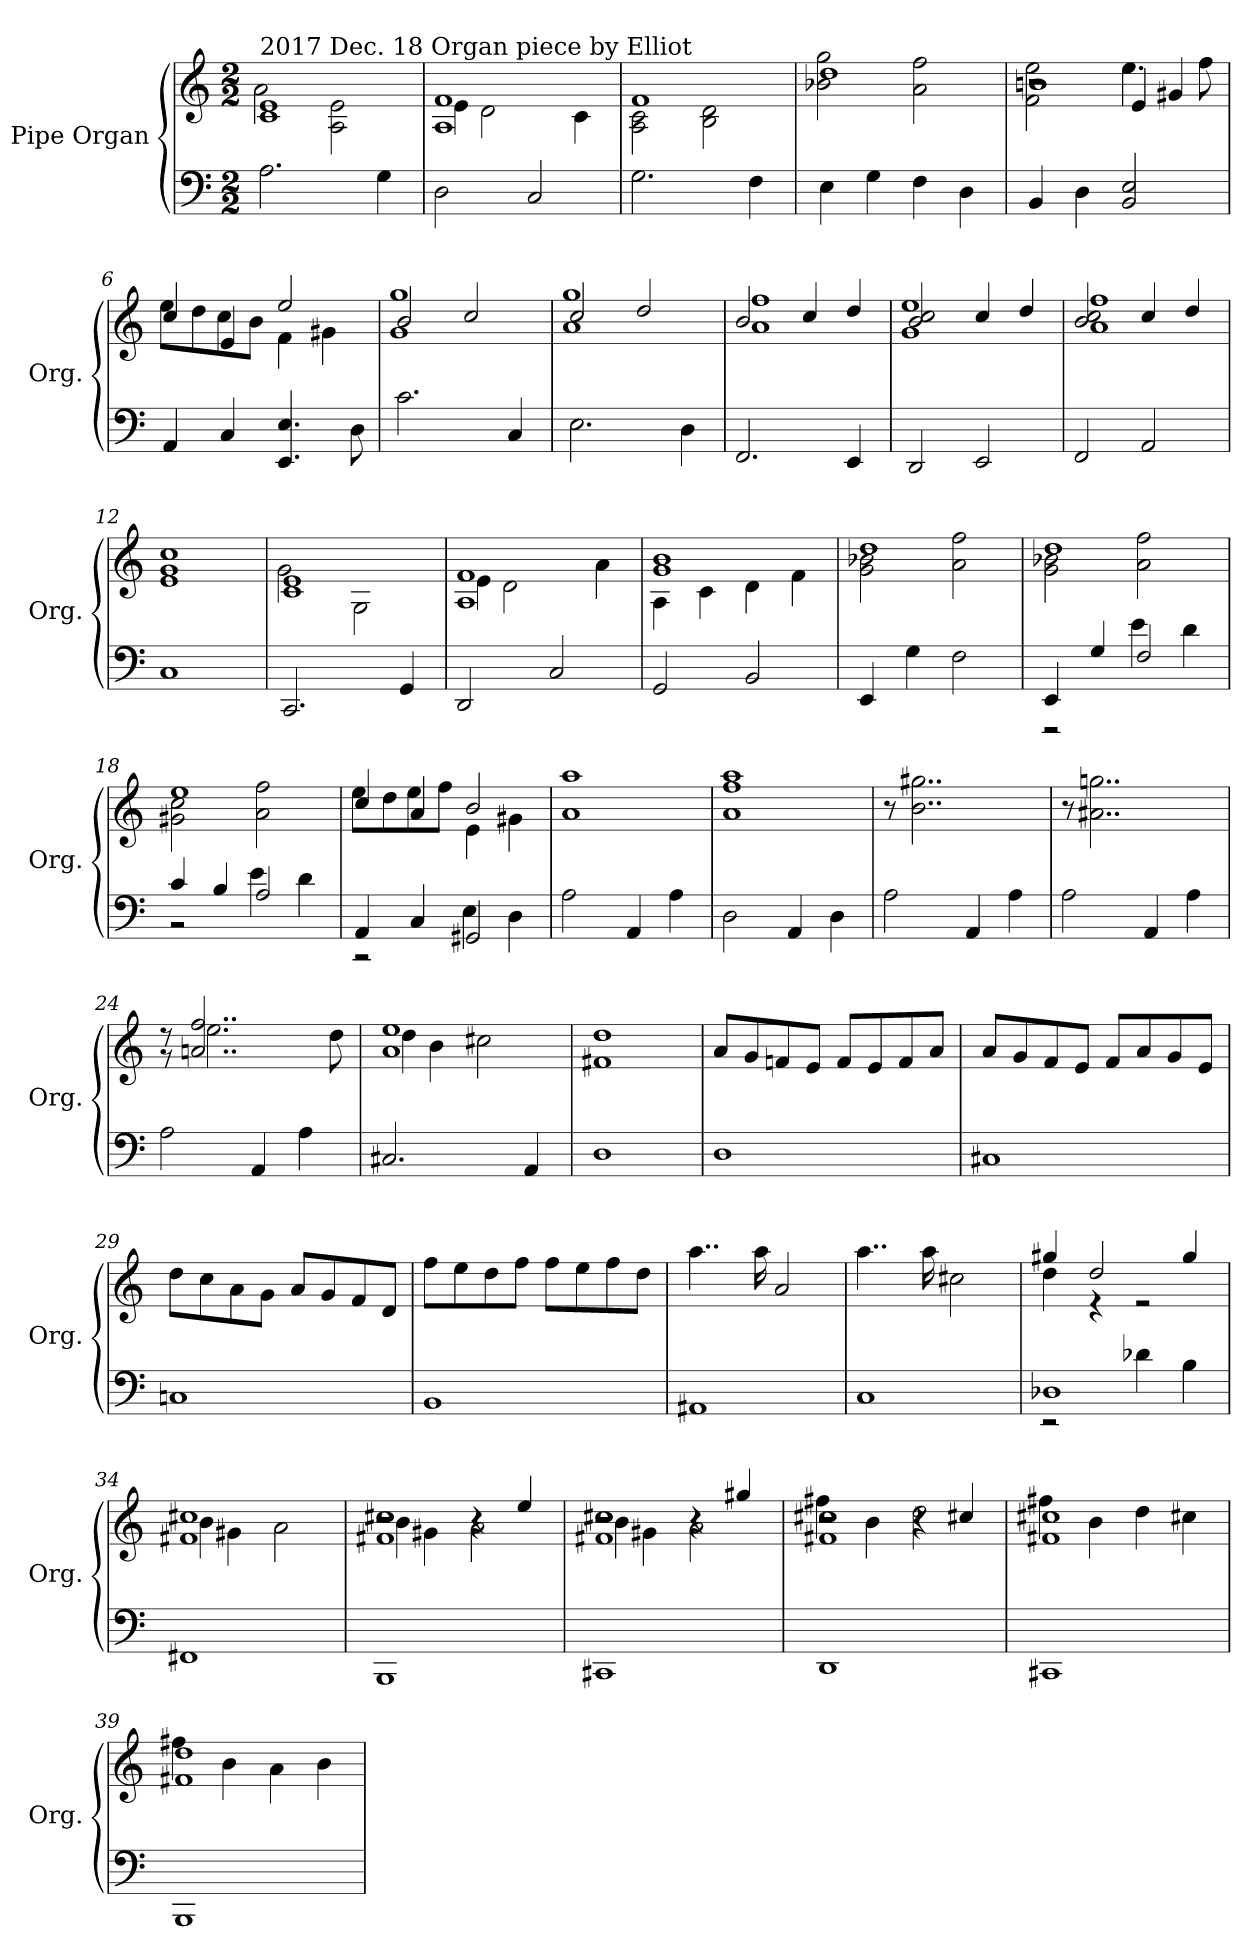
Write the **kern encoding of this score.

**kern	**kern
*part1	*part1
*staff2	*staff1
*I"Pipe Organ	*
*I'Org.	*
!!LO:PB:g=z
*clefF4	*clefG2
*k[]	*k[]
*C:	*C:
*M2/2	*M2/2
=1	=1
*	*^
!	!LO:TX:a:t=2017 Dec. 18 Organ piece by Elliot	!
2.Ai\	1ci 1ei	2ai\
.	.	2Ai\ 2ei
4Gi\	.	.
=2	=2	=2
2Di\	1Ai 1fi	4ei\
.	.	2di\
2Ci/	.	.
.	.	4ci\
=3	=3	=3
2.Gi\	1fi	2Ai\ 2ci
.	.	2Bi\ 2di
4Fi\	.	.
=4	=4	=4
4Ei\	1ddi	2b-Xi\ 2ggi
4Gi\	.	.
4Fi\	.	2ai\ 2ffi
4Di\	.	.
=5	=5	=5
*	*	*^
4BBi/	1bni	2fi\ 2eei	2r
4Di\	.	.	.
2BBi/ 2Ei	.	4.eei\	4ei/
.	.	.	4g#Xi/
.	.	8ffi\	.
*	*	*v	*v
!!LO:LB:g=z
=6	=6	=6
4AAi/	4cci/	8eei\L
.	.	8ddi\
4Ci/	4ei/	8cci\
.	.	8bi\J
4.EEi/ 4.Ei	2eei/	4fi\
.	.	4g#Xi\
8Di\	.	.
=7	=7	=7
2.ci\	2bi/	1gi 1ggi
.	2cci/	.
4Ci/	.	.
=8	=8	=8
2.Ei\	2cci/	1ai 1ggi
.	2ddi/	.
4Di\	.	.
=9	=9	=9
2.FFi/	2bi/	1ai 1ffi
.	4cci/	.
4EEi/	4ddi/	.
=10	=10	=10
2DDi/	2bi/ 2cci	1gi 1eei
2EEi/	4cci/	.
.	4ddi/	.
=11	=11	=11
2FFi/	2bi/ 2cci	1ai 1ffi
2AAi/	4cci/	.
.	4ddi/	.
*	*v	*v
!!LO:LB:g=z
=12	=12
1Ci	1ei 1gi 1cci
=13	=13
*	*^
2.CCi/	1ci 1ei	2gi\
.	.	2Gi\
4GGi/	.	.
=14	=14	=14
2DDi/	1Ai 1fi	4ei\
.	.	2di\
2Ci/	.	.
.	.	4ai\
=15	=15	=15
2GGi/	1gi 1bi	4Ai\
.	.	4ci\
2BBi/	.	4di\
.	.	4fi\
=16	=16	=16
4EEi/	1ddi	2gi\ 2b-Xi
4Gi\	.	.
2Fi\	.	2ai\ 2ffi
=17	=17	=17
*^	*	*
4EEi/	2r	1ddi	2gi\ 2b-Xi
4Gi/	.	.	.
2Fi/	4ei\	.	2ai\ 2ffi
.	4di\	.	.
!!LO:LB:g=z	!!
=18	=18	=18	=18
4ci/	2r	1eei	2g#Xi\ 2cci
4Bi/	.	.	.
2Ai/	4ei\	.	2ai\ 2ffi
.	4di\	.	.
=19	=19	=19	=19
4AAi/	2r	4cci/	8eei\L
.	.	.	8ddi\
4Ci/	.	4ai/	8eei\
.	.	.	8ffi\J
2GG#Xi/	4Ei\	2bi/	4ei\
.	4Di\	.	4g#Xi\
*v	*v	*	*
*	*v	*v
=20	=20
2Ai\	1ai 1aai
4AAi/	.
4Ai\	.
=21	=21
2Di\	1ai 1ffi 1aai
4AAi/	.
4Di\	.
=22	=22
2Ai\	8r
.	2..bi\ 2..gg#Xi
4AAi/	.
4Ai\	.
=23	=23
2Ai\	8r
.	2..a#Xi\ 2..ggni
4AAi/	.
4Ai\	.
!!LO:LB:g=z
=24	=24
*	*^
2Ai\	8r	8r
.	2..ani/ 2..ffi	2.eei\
4AAi/	.	.
4Ai\	.	.
.	.	8ddi\
=25	=25	=25
2.C#Xi/	1ai 1eei	4ddi\
.	.	4bi\
.	.	2cc#Xi\
4AAi/	.	.
*	*v	*v
=26	=26
1Di	1f#Xi 1ddi
=27	=27
1Di	8ai/L
.	8gi/
.	8fni/
.	8ei/J
.	8fi/L
.	8ei/
.	8fi/
.	8ai/J
=28	=28
1C#Xi	8ai/L
.	8gi/
.	8fi/
.	8ei/J
.	8fi/L
.	8ai/
.	8gi/
.	8ei/J
!!LO:LB:g=z
=29	=29
1Cni	8ddi\L
.	8cci\
.	8ai\
.	8gi\J
.	8ai/L
.	8gi/
.	8fi/
.	8di/J
=30	=30
1BBi	8ffi\L
.	8eei\
.	8ddi\
.	8ffi\J
.	8ffi\L
.	8eei\
.	8ffi\
.	8ddi\J
=31	=31
1AA#Xi	4..aai\
.	16aai\
.	2ai/
=32	=32
1Ci	4..aai\
.	16aai\
.	2cc#Xi\
=33	=33
*^	*^
1D-Xi	2r	4gg#Xi/	4ddi\
.	.	2ddi/	4r
.	4d-Xi\	.	2r
.	4Bi\	4gg#i/	.
*v	*v	*	*
!!LO:PB:g=z	!!
=34	=34	=34
1FF#Xi	1f#Xi 1cc#Xi	4bi\
.	.	4g#Xi\
.	.	2ai\
=35	=35	=35
*	*	*^
1BBBi	1f#Xi 1cc#Xi	4bi\	2r
.	.	4g#Xi\	.
.	.	2ai\	4r
.	.	.	4eei/
=36	=36	=36	=36
1CC#Xi	1f#Xi 1cc#Xi	4bi\	2r
.	.	4g#Xi\	.
.	.	2ai\	4r
.	.	.	4gg#Xi/
=37	=37	=37	=37
1DDi	1f#Xi 1cc#Xi	4ff#Xi\	2r
.	.	4bi\	.
.	.	2ddi\	4r
.	.	.	4cc#Xi/
*	*	*v	*v
=38	=38	=38
1CC#Xi	1f#Xi 1cc#Xi	4ff#Xi\
.	.	4bi\
.	.	4ddi\
.	.	4cc#Xi\
!!LO:LB:g=z	!!
=39	=39	=39
1BBBi	1f#Xi 1ddi	4ff#Xi\
.	.	4bi\
.	.	4ai\
.	.	4bi\
*	*v	*v
=	=
*-	*-
